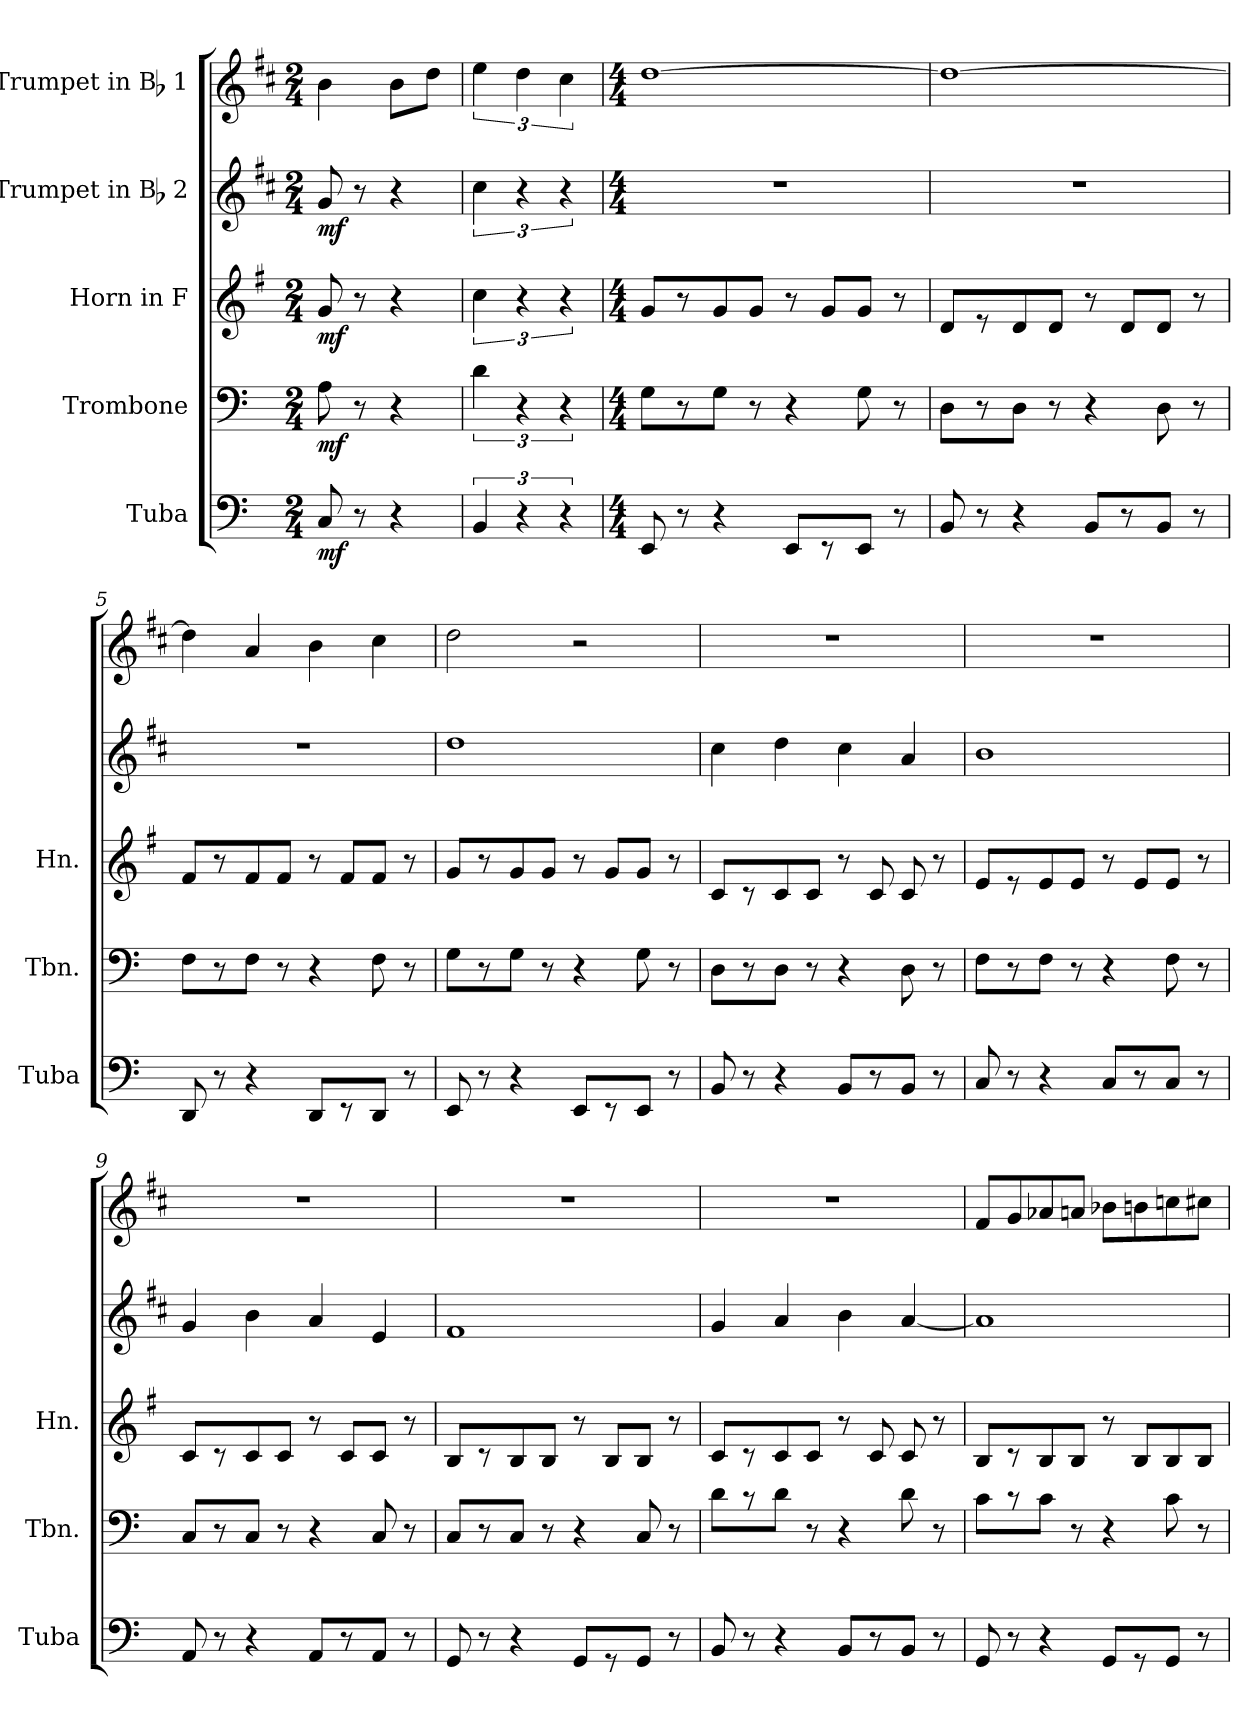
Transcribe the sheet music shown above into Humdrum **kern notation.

**kern	**dynam	**kern	**dynam	**kern	**dynam	**kern	**dynam	**kern
*part5	*part5	*part4	*part4	*part3	*part3	*part2	*part2	*part1
*staff5	*staff5	*staff4	*staff4	*staff3	*staff3	*staff2	*staff2	*staff1
*I"Tuba	*	*I"Trombone	*	*I"Horn in F	*	*I"Trumpet in Bb 2	*	*I"Trumpet in Bb 1
*I'Tuba	*	*I'Tbn.	*	*I'Hn.	*	*	*	*
*clefF4	*	*clefF4	*	*clefG2	*	*clefG2	*	*clefG2
*	*	*	*	*ITrd4c7	*	*ITrd1c2	*	*ITrd1c2
*k[]	*	*k[]	*	*k[]	*	*k[]	*	*k[]
*C:	*	*C:	*	*C:	*	*C:	*	*C:
*M2/4	*	*M2/4	*	*M2/4	*	*M2/4	*	*M2/4
=1	=1	=1	=1	=1	=1	=1	=1	=1
!	!LO:DY:b	!	!LO:DY:b	!	!LO:DY:b	!	!LO:DY:b	!
8C/	mf	8A\	mf	8c/	mf	8f/	mf	4a\
8r	.	8r	.	8r	.	8r	.	.
4r	.	4r	.	4r	.	4r	.	8a\L
.	.	.	.	.	.	.	.	8cc\J
=2	=2	=2	=2	=2	=2	=2	=2	=2
6BB/	.	6d\	.	6f\	.	6b\	.	6dd\
6r	.	6r	.	6r	.	6r	.	6cc\
6r	.	6r	.	6r	.	6r	.	6b\
=3	=3	=3	=3	=3	=3	=3	=3	=3
*M4/4	*	*M4/4	*	*M4/4	*	*M4/4	*	*M4/4
8EE/	.	8G\L	.	8c/L	.	1r	.	[1cc
8r	.	8r	.	8r	.	.	.	.
4r	.	8G\J	.	8c/	.	.	.	.
.	.	8r	.	8c/J	.	.	.	.
8EE/L	.	4r	.	8r	.	.	.	.
8r	.	.	.	8c/L	.	.	.	.
8EE/J	.	8G\	.	8c/J	.	.	.	.
8r	.	8r	.	8r	.	.	.	.
=4	=4	=4	=4	=4	=4	=4	=4	=4
8BB/	.	8D\L	.	8G/L	.	1r	.	1cc_
8r	.	8r	.	8r	.	.	.	.
4r	.	8D\J	.	8G/	.	.	.	.
.	.	8r	.	8G/J	.	.	.	.
8BB/L	.	4r	.	8r	.	.	.	.
8r	.	.	.	8G/L	.	.	.	.
8BB/J	.	8D\	.	8G/J	.	.	.	.
8r	.	8r	.	8r	.	.	.	.
=5	=5	=5	=5	=5	=5	=5	=5	=5
8DD/	.	8F\L	.	8B/L	.	1r	.	4cc\]
8r	.	8r	.	8r	.	.	.	.
4r	.	8F\J	.	8B/	.	.	.	4g/
.	.	8r	.	8B/J	.	.	.	.
8DD/L	.	4r	.	8r	.	.	.	4a\
8r	.	.	.	8B/L	.	.	.	.
8DD/J	.	8F\	.	8B/J	.	.	.	4b\
8r	.	8r	.	8r	.	.	.	.
!!LO:LB:g=z
=6	=6	=6	=6	=6	=6	=6	=6	=6
8EE/	.	8G\L	.	8c/L	.	1cc	.	2cc\
8r	.	8r	.	8r	.	.	.	.
4r	.	8G\J	.	8c/	.	.	.	.
.	.	8r	.	8c/J	.	.	.	.
8EE/L	.	4r	.	8r	.	.	.	2r
8r	.	.	.	8c/L	.	.	.	.
8EE/J	.	8G\	.	8c/J	.	.	.	.
8r	.	8r	.	8r	.	.	.	.
=7	=7	=7	=7	=7	=7	=7	=7	=7
8BB/	.	8D\L	.	8F/L	.	4b\	.	1r
8r	.	8r	.	8r	.	.	.	.
4r	.	8D\J	.	8F/	.	4cc\	.	.
.	.	8r	.	8F/J	.	.	.	.
8BB/L	.	4r	.	8r	.	4b\	.	.
8r	.	.	.	8F/	.	.	.	.
8BB/J	.	8D\	.	8F/	.	4g/	.	.
8r	.	8r	.	8r	.	.	.	.
=8	=8	=8	=8	=8	=8	=8	=8	=8
8C/	.	8F\L	.	8A/L	.	1a	.	1r
8r	.	8r	.	8r	.	.	.	.
4r	.	8F\J	.	8A/	.	.	.	.
.	.	8r	.	8A/J	.	.	.	.
8C/L	.	4r	.	8r	.	.	.	.
8r	.	.	.	8A/L	.	.	.	.
8C/J	.	8F\	.	8A/J	.	.	.	.
8r	.	8r	.	8r	.	.	.	.
=9	=9	=9	=9	=9	=9	=9	=9	=9
8AA/	.	8C/L	.	8F/L	.	4f/	.	1r
8r	.	8r	.	8r	.	.	.	.
4r	.	8C/J	.	8F/	.	4a\	.	.
.	.	8r	.	8F/J	.	.	.	.
8AA/L	.	4r	.	8r	.	4g/	.	.
8r	.	.	.	8F/L	.	.	.	.
8AA/J	.	8C/	.	8F/J	.	4d/	.	.
8r	.	8r	.	8r	.	.	.	.
!!LO:PB:g=z
=10	=10	=10	=10	=10	=10	=10	=10	=10
8GG/	.	8C/L	.	8E/L	.	1e	.	1r
8r	.	8r	.	8r	.	.	.	.
4r	.	8C/J	.	8E/	.	.	.	.
.	.	8r	.	8E/J	.	.	.	.
8GG/L	.	4r	.	8r	.	.	.	.
8r	.	.	.	8E/L	.	.	.	.
8GG/J	.	8C/	.	8E/J	.	.	.	.
8r	.	8r	.	8r	.	.	.	.
=11	=11	=11	=11	=11	=11	=11	=11	=11
8BB/	.	8d\L	.	8F/L	.	4f/	.	1r
8r	.	8r	.	8r	.	.	.	.
4r	.	8d\J	.	8F/	.	4g/	.	.
.	.	8r	.	8F/J	.	.	.	.
8BB/L	.	4r	.	8r	.	4a\	.	.
8r	.	.	.	8F/	.	.	.	.
8BB/J	.	8d\	.	8F/	.	[4g/	.	.
8r	.	8r	.	8r	.	.	.	.
=12	=12	=12	=12	=12	=12	=12	=12	=12
8GG/	.	8c\L	.	8E/L	.	1g]	.	8e/L
8r	.	8r	.	8r	.	.	.	8f/
4r	.	8c\J	.	8E/	.	.	.	8g-X/
.	.	8r	.	8E/J	.	.	.	8gn/J
8GG/L	.	4r	.	8r	.	.	.	8a-X\L
8r	.	.	.	8E/L	.	.	.	8an\
8GG/J	.	8c\	.	8E/	.	.	.	8b-X\
8r	.	8r	.	8E/J	.	.	.	8bn\J
=	=	=	=	=	=	=	=	=
*-	*-	*-	*-	*-	*-	*-	*-	*-
